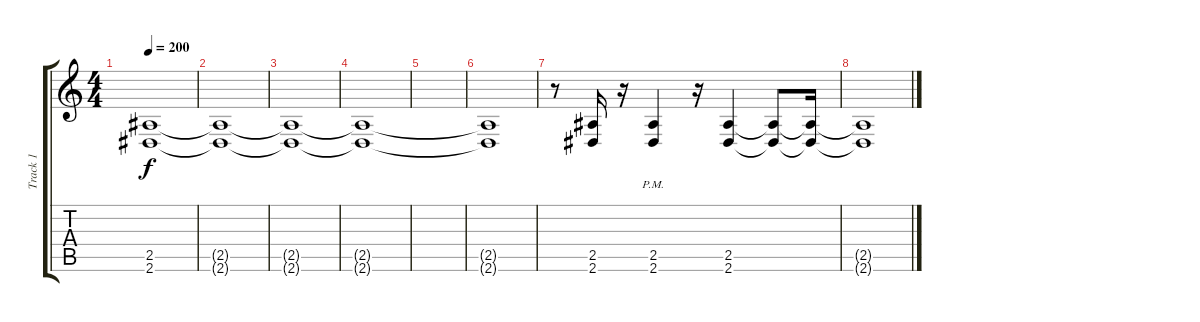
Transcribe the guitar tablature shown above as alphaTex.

\track ("Track 1" "Track 1") {instrument distortionguitar}
\staff {score tabs}
\tuning (Eb4 Bb3 Gb3 Db3 Ab2 Db2) {hide}
\ts (4 4)
\tempo 200
\clef g2
\ks c
(2.5 2.6).1{dy f} |
(2.5{t} 2.6{t}).1 |
(2.5{t} 2.6{t}).1 |
(2.5{t} 2.6{t}).1 |
|
(2.5{t} 2.6{t}).1 |
r.8 (2.5 2.6).16 r.16 (2.5{pm} 2.6{pm}).4 r.16 (2.5 2.6).4 (2.5{t} 2.6{t}).8 (2.5{t} 2.6{t}).16 |
(2.5{t} 2.6{t}).1
